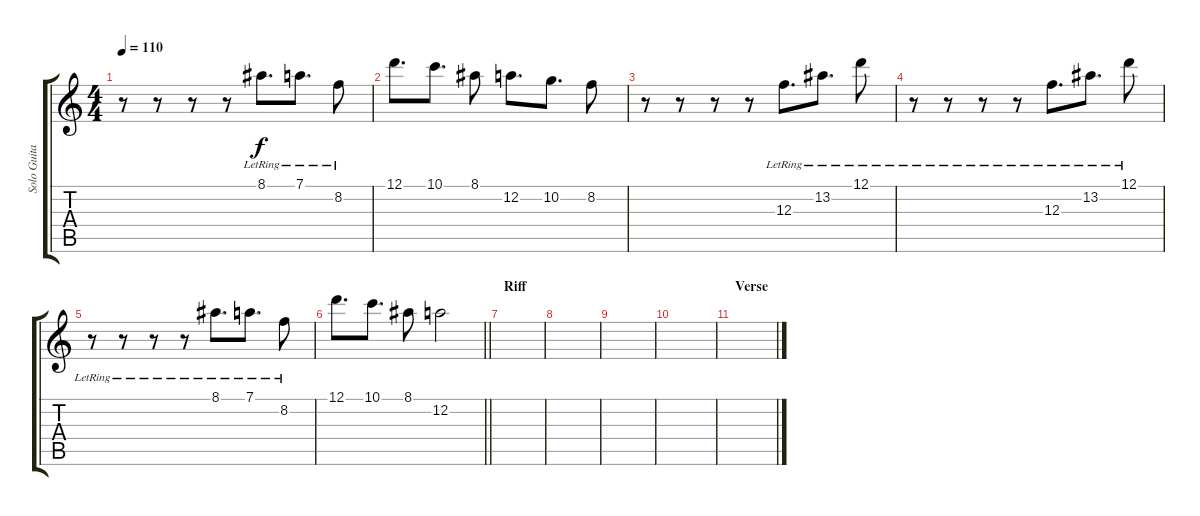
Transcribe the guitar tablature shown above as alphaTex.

\track ("Solo Guitar" "Solo Guita") {instrument distortionguitar}
\staff {score tabs}
\tuning (D4 A3 F3 C3 G2 D2) {hide}
\ts (4 4)
\tempo 110
\clef g2
\ks c
r.8{dy f} r.8 r.8 r.8 8.1{lr}.8{d} 7.1{lr}.8{d} 8.2{lr}.8 |
12.1.8{d} 10.1.8{d} 8.1.8 12.2.8{d} 10.2.8{d} 8.2.8 |
r.8 r.8 r.8 r.8 12.3{lr}.8{d} 13.2{lr}.8{d} 12.1{lr}.8 |
r.8 r.8 r.8 r.8 12.3{lr}.8{d} 13.2{lr}.8{d} 12.1{lr}.8 |
r.8 r.8 r.8 r.8 8.1{lr}.8{d} 7.1{lr}.8{d} 8.2{lr}.8 |
\barLineRight lightlight
12.1.8{d} 10.1.8{d} 8.1.8 12.2.2 |
\section ("" "Riff")
|
|
|
|
\section ("" "Verse")
